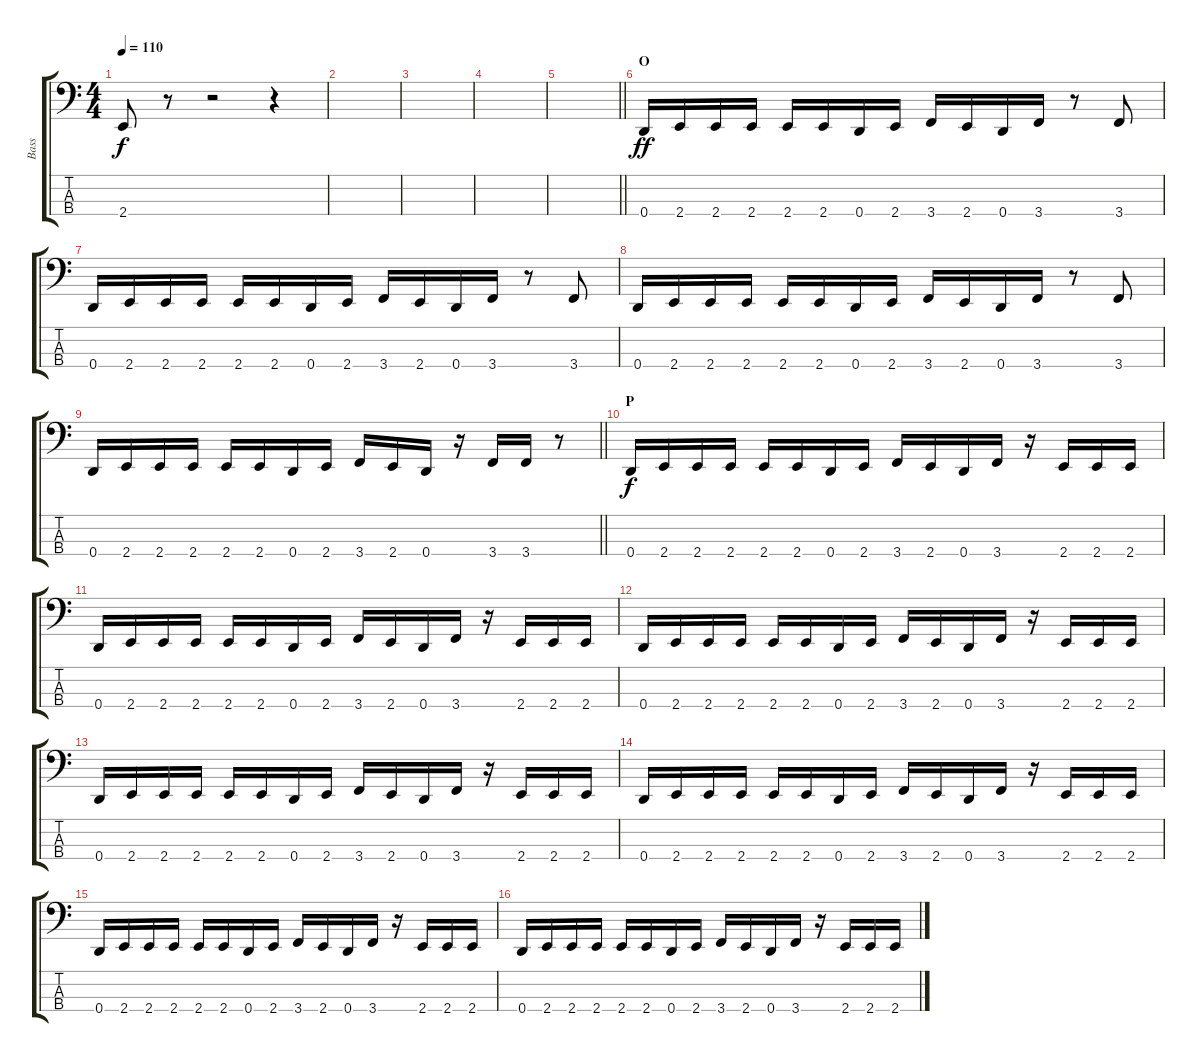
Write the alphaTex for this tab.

\track ("Bass" "Bass") {instrument electricbassfinger}
\staff {score tabs}
\tuning (G2 D2 A1 D1) {hide}
\ts (4 4)
\tempo 110
\clef f4
\ks c
2.4.8{dy f} r.8 r.2 r.4 |
|
|
|
\barLineRight lightlight
|
\section ("" "O")
0.4.16{dy ff} 2.4.16 2.4.16 2.4.16 2.4.16 2.4.16 0.4.16 2.4.16 3.4.16 2.4.16 0.4.16 3.4.16 r.8 3.4.8 |
0.4.16 2.4.16 2.4.16 2.4.16 2.4.16 2.4.16 0.4.16 2.4.16 3.4.16 2.4.16 0.4.16 3.4.16 r.8 3.4.8 |
0.4.16 2.4.16 2.4.16 2.4.16 2.4.16 2.4.16 0.4.16 2.4.16 3.4.16 2.4.16 0.4.16 3.4.16 r.8 3.4.8 |
\barLineRight lightlight
0.4.16 2.4.16 2.4.16 2.4.16 2.4.16 2.4.16 0.4.16 2.4.16 3.4.16 2.4.16 0.4.16 r.16 3.4.16 3.4.16 r.8 |
\section ("" "P")
0.4.16{dy f} 2.4.16 2.4.16 2.4.16 2.4.16 2.4.16 0.4.16 2.4.16 3.4.16 2.4.16 0.4.16 3.4.16 r.16 2.4.16 2.4.16 2.4.16 |
0.4.16 2.4.16 2.4.16 2.4.16 2.4.16 2.4.16 0.4.16 2.4.16 3.4.16 2.4.16 0.4.16 3.4.16 r.16 2.4.16 2.4.16 2.4.16 |
0.4.16 2.4.16 2.4.16 2.4.16 2.4.16 2.4.16 0.4.16 2.4.16 3.4.16 2.4.16 0.4.16 3.4.16 r.16 2.4.16 2.4.16 2.4.16 |
0.4.16 2.4.16 2.4.16 2.4.16 2.4.16 2.4.16 0.4.16 2.4.16 3.4.16 2.4.16 0.4.16 3.4.16 r.16 2.4.16 2.4.16 2.4.16 |
0.4.16 2.4.16 2.4.16 2.4.16 2.4.16 2.4.16 0.4.16 2.4.16 3.4.16 2.4.16 0.4.16 3.4.16 r.16 2.4.16 2.4.16 2.4.16 |
0.4.16 2.4.16 2.4.16 2.4.16 2.4.16 2.4.16 0.4.16 2.4.16 3.4.16 2.4.16 0.4.16 3.4.16 r.16 2.4.16 2.4.16 2.4.16 |
0.4.16 2.4.16 2.4.16 2.4.16 2.4.16 2.4.16 0.4.16 2.4.16 3.4.16 2.4.16 0.4.16 3.4.16 r.16 2.4.16 2.4.16 2.4.16
